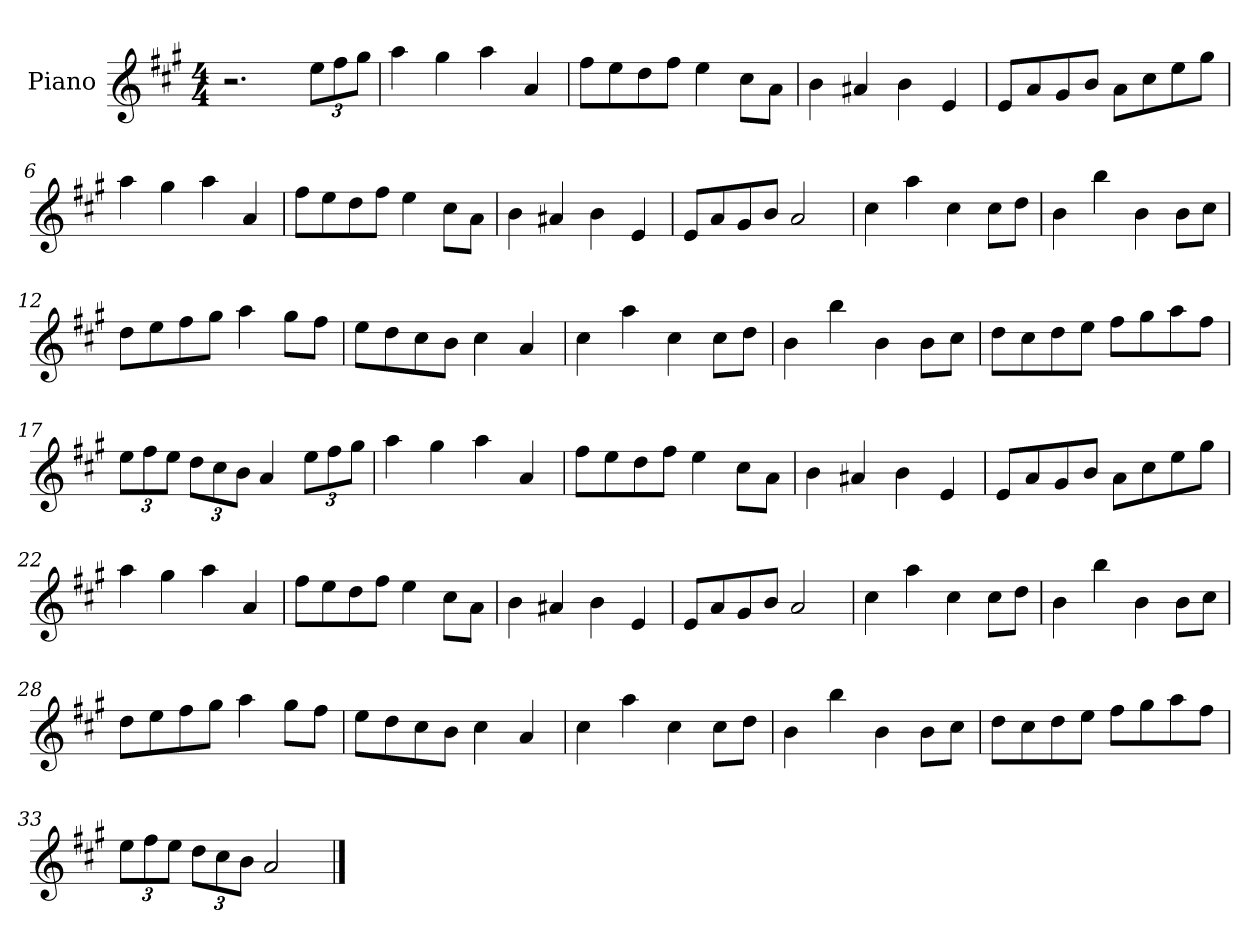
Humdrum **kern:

**kern
*part1
*staff1
*I"Piano
*I'Pno
*clefG2
*k[f#c#g#]
*M4/4
=1
2.r
12ee\L
12ff#\
12gg#\J
=2
4aa\
4gg#\
4aa\
4a/
=3
8ff#\L
8ee\
8dd\
8ff#\J
4ee\
8cc#\L
8a\J
=4
4b\
4a#X/
4b\
4e/
=5
8e/L
8a/
8g#/
8b/J
8a\L
8cc#\
8ee\
8gg#\J
=6
4aa\
4gg#\
4aa\
4a/
=7
8ff#\L
8ee\
8dd\
8ff#\J
4ee\
8cc#\L
8a\J
=8
4b\
4a#X/
4b\
4e/
=9
8e/L
8a/
8g#/
8b/J
2a/
=10
4cc#\
4aa\
4cc#\
8cc#\L
8dd\J
=11
4b\
4bb\
4b\
8b\L
8cc#\J
=12
8dd\L
8ee\
8ff#\
8gg#\J
4aa\
8gg#\L
8ff#\J
=13
8ee\L
8dd\
8cc#\
8b\J
4cc#\
4a/
=14
4cc#\
4aa\
4cc#\
8cc#\L
8dd\J
=15
4b\
4bb\
4b\
8b\L
8cc#\J
=16
8dd\L
8cc#\
8dd\
8ee\J
8ff#\L
8gg#\
8aa\
8ff#\J
=17
12ee\L
12ff#\
12ee\J
12dd\L
12cc#\
12b\J
4a/
12ee\L
12ff#\
12gg#\J
=18
4aa\
4gg#\
4aa\
4a/
=19
8ff#\L
8ee\
8dd\
8ff#\J
4ee\
8cc#\L
8a\J
=20
4b\
4a#X/
4b\
4e/
=21
8e/L
8a/
8g#/
8b/J
8a\L
8cc#\
8ee\
8gg#\J
=22
4aa\
4gg#\
4aa\
4a/
=23
8ff#\L
8ee\
8dd\
8ff#\J
4ee\
8cc#\L
8a\J
=24
4b\
4a#X/
4b\
4e/
=25
8e/L
8a/
8g#/
8b/J
2a/
=26
4cc#\
4aa\
4cc#\
8cc#\L
8dd\J
=27
4b\
4bb\
4b\
8b\L
8cc#\J
=28
8dd\L
8ee\
8ff#\
8gg#\J
4aa\
8gg#\L
8ff#\J
=29
8ee\L
8dd\
8cc#\
8b\J
4cc#\
4a/
=30
4cc#\
4aa\
4cc#\
8cc#\L
8dd\J
=31
4b\
4bb\
4b\
8b\L
8cc#\J
=32
8dd\L
8cc#\
8dd\
8ee\J
8ff#\L
8gg#\
8aa\
8ff#\J
=33
12ee\L
12ff#\
12ee\J
12dd\L
12cc#\
12b\J
2a/
==
*-
